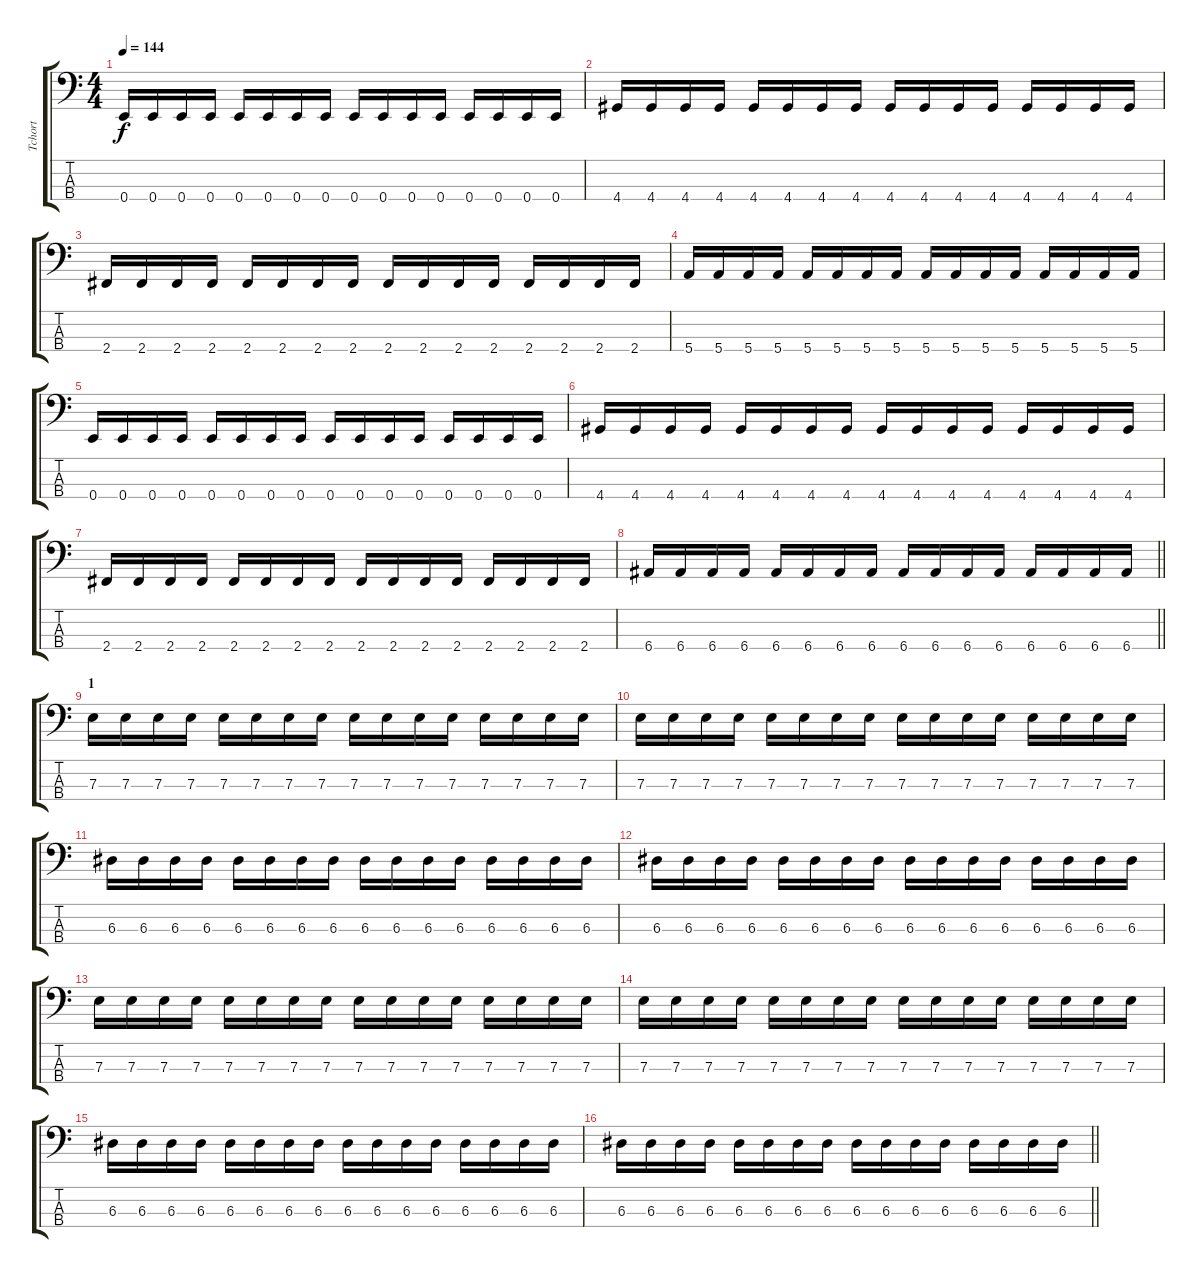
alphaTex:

\track ("Tchort" "Tchort") {instrument electricbassfinger}
\staff {score tabs}
\tuning (G2 D2 A1 E1) {hide}
\ts (4 4)
\section ("" "")
\tempo 144
\clef f4
\ks c
0.4.16{dy f} 0.4.16 0.4.16 0.4.16 0.4.16 0.4.16 0.4.16 0.4.16 0.4.16 0.4.16 0.4.16 0.4.16 0.4.16 0.4.16 0.4.16 0.4.16 |
4.4.16 4.4.16 4.4.16 4.4.16 4.4.16 4.4.16 4.4.16 4.4.16 4.4.16 4.4.16 4.4.16 4.4.16 4.4.16 4.4.16 4.4.16 4.4.16 |
2.4.16 2.4.16 2.4.16 2.4.16 2.4.16 2.4.16 2.4.16 2.4.16 2.4.16 2.4.16 2.4.16 2.4.16 2.4.16 2.4.16 2.4.16 2.4.16 |
5.4.16 5.4.16 5.4.16 5.4.16 5.4.16 5.4.16 5.4.16 5.4.16 5.4.16 5.4.16 5.4.16 5.4.16 5.4.16 5.4.16 5.4.16 5.4.16 |
0.4.16 0.4.16 0.4.16 0.4.16 0.4.16 0.4.16 0.4.16 0.4.16 0.4.16 0.4.16 0.4.16 0.4.16 0.4.16 0.4.16 0.4.16 0.4.16 |
4.4.16 4.4.16 4.4.16 4.4.16 4.4.16 4.4.16 4.4.16 4.4.16 4.4.16 4.4.16 4.4.16 4.4.16 4.4.16 4.4.16 4.4.16 4.4.16 |
2.4.16 2.4.16 2.4.16 2.4.16 2.4.16 2.4.16 2.4.16 2.4.16 2.4.16 2.4.16 2.4.16 2.4.16 2.4.16 2.4.16 2.4.16 2.4.16 |
\barLineRight lightlight
6.4.16 6.4.16 6.4.16 6.4.16 6.4.16 6.4.16 6.4.16 6.4.16 6.4.16 6.4.16 6.4.16 6.4.16 6.4.16 6.4.16 6.4.16 6.4.16 |
\section ("" "1")
7.3.16 7.3.16 7.3.16 7.3.16 7.3.16 7.3.16 7.3.16 7.3.16 7.3.16 7.3.16 7.3.16 7.3.16 7.3.16 7.3.16 7.3.16 7.3.16 |
7.3.16 7.3.16 7.3.16 7.3.16 7.3.16 7.3.16 7.3.16 7.3.16 7.3.16 7.3.16 7.3.16 7.3.16 7.3.16 7.3.16 7.3.16 7.3.16 |
6.3.16 6.3.16 6.3.16 6.3.16 6.3.16 6.3.16 6.3.16 6.3.16 6.3.16 6.3.16 6.3.16 6.3.16 6.3.16 6.3.16 6.3.16 6.3.16 |
6.3.16 6.3.16 6.3.16 6.3.16 6.3.16 6.3.16 6.3.16 6.3.16 6.3.16 6.3.16 6.3.16 6.3.16 6.3.16 6.3.16 6.3.16 6.3.16 |
7.3.16 7.3.16 7.3.16 7.3.16 7.3.16 7.3.16 7.3.16 7.3.16 7.3.16 7.3.16 7.3.16 7.3.16 7.3.16 7.3.16 7.3.16 7.3.16 |
7.3.16 7.3.16 7.3.16 7.3.16 7.3.16 7.3.16 7.3.16 7.3.16 7.3.16 7.3.16 7.3.16 7.3.16 7.3.16 7.3.16 7.3.16 7.3.16 |
6.3.16 6.3.16 6.3.16 6.3.16 6.3.16 6.3.16 6.3.16 6.3.16 6.3.16 6.3.16 6.3.16 6.3.16 6.3.16 6.3.16 6.3.16 6.3.16 |
\barLineRight lightlight
6.3.16 6.3.16 6.3.16 6.3.16 6.3.16 6.3.16 6.3.16 6.3.16 6.3.16 6.3.16 6.3.16 6.3.16 6.3.16 6.3.16 6.3.16 6.3.16
